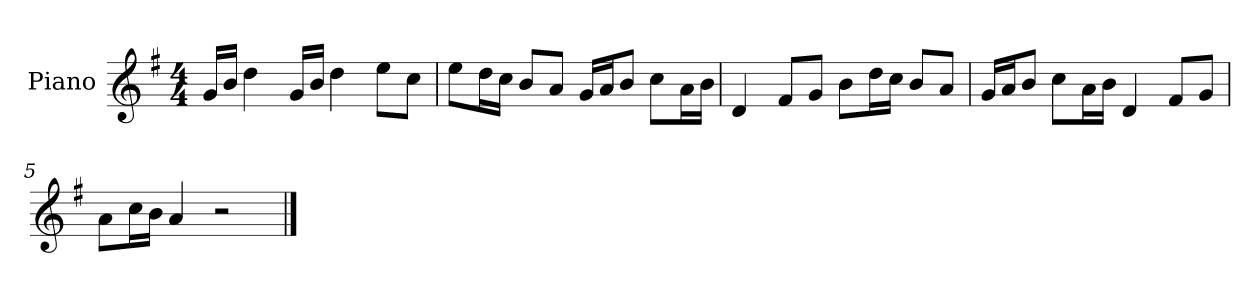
**kern
*part1
*staff1
*I"Piano
*I'P-no
*clefG2
*k[f#]
*M4/4
*MM90
=1
16g/LL
16b/JJ
4dd\
16g/LL
16b/JJ
4dd\
8ee\L
8cc\J
=2
8ee\L
16dd\L
16cc\JJ
8b/L
8a/J
16g/LL
16a/J
8b/J
8cc\L
16a\L
16b\JJ
=3
4d/
8f#/L
8g/J
8b\L
16dd\L
16cc\JJ
8b/L
8a/J
=4
16g/LL
16a/J
8b/J
8cc\L
16a\L
16b\JJ
4d/
8f#/L
8g/J
!!LO:LB:g=z
=5
8a\L
16cc\L
16b\JJ
4a/
2r
==
*-
